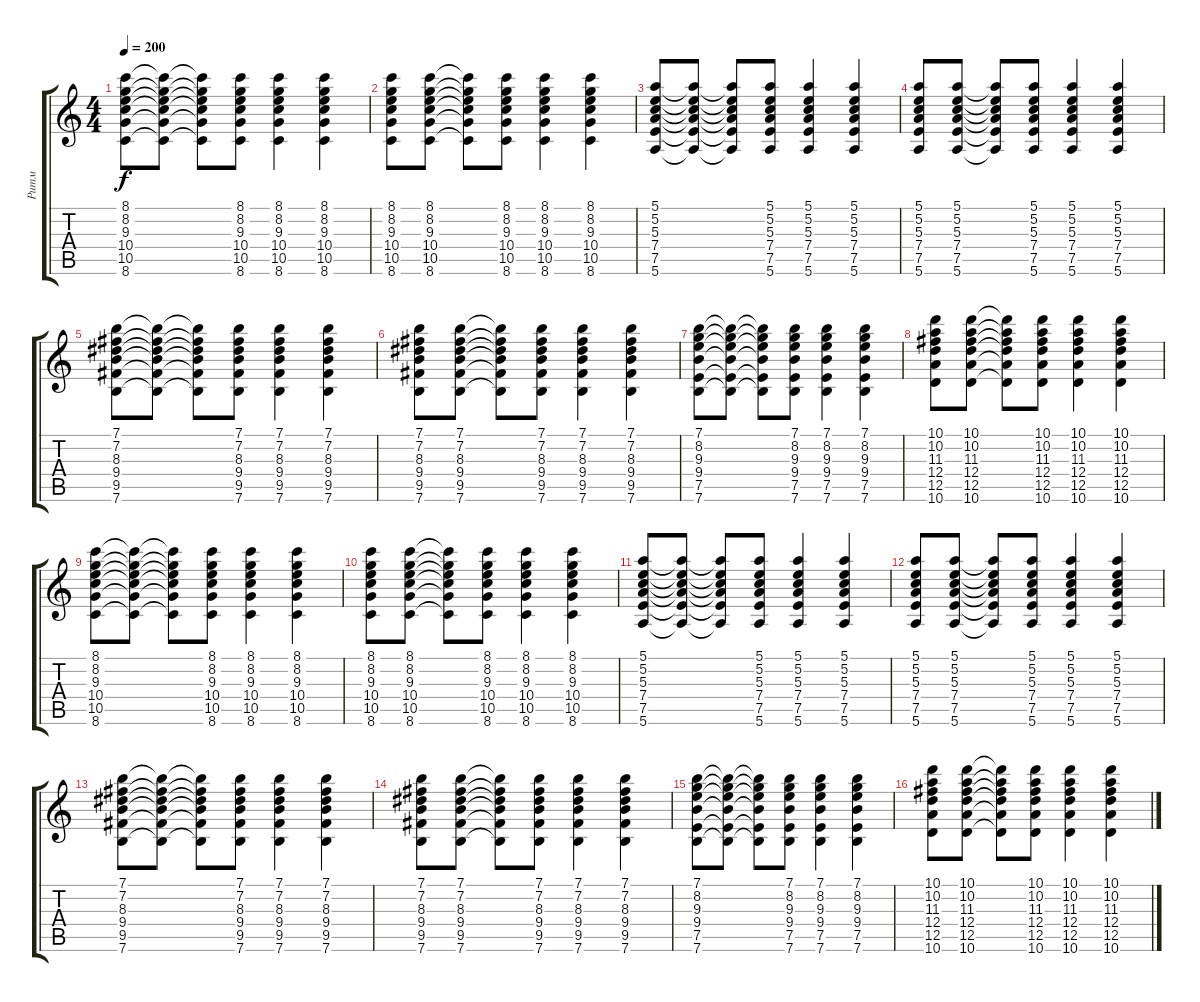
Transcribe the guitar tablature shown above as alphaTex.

\track ("Ритм" "Ритм") {instrument acousticguitarsteel}
\staff {score tabs}
\tuning (E4 B3 G3 D3 A2 E2) {hide}
\ts (4 4)
\tempo 200
\clef g2
\ks c
(8.1 8.2 9.3 10.4 10.5 8.6).8{dy f} (8.1{t} 8.2{t} 9.3{t} 10.4{t} 10.5{t} 8.6{t}).8 (8.1{t} 8.2{t} 9.3{t} 10.4{t} 10.5{t} 8.6{t}).8 (8.1 8.2 9.3 10.4 10.5 8.6).8 (8.1 8.2 9.3 10.4 10.5 8.6).4 (8.1 8.2 9.3 10.4 10.5 8.6).4 |
(8.1 8.2 9.3 10.4 10.5 8.6).8 (8.1 8.2 9.3 10.4 10.5 8.6).8 (8.1{t} 8.2{t} 9.3{t} 10.4{t} 10.5{t} 8.6{t}).8 (8.1 8.2 9.3 10.4 10.5 8.6).8 (8.1 8.2 9.3 10.4 10.5 8.6).4 (8.1 8.2 9.3 10.4 10.5 8.6).4 |
(5.1 5.2 5.3 7.4 7.5 5.6).8 (5.1{t} 5.2{t} 5.3{t} 7.4{t} 7.5{t} 5.6{t}).8 (5.1{t} 5.2{t} 5.3{t} 7.4{t} 7.5{t} 5.6{t}).8 (5.1 5.2 5.3 7.4 7.5 5.6).8 (5.1 5.2 5.3 7.4 7.5 5.6).4 (5.1 5.2 5.3 7.4 7.5 5.6).4 |
(5.1 5.2 5.3 7.4 7.5 5.6).8 (5.1 5.2 5.3 7.4 7.5 5.6).8 (5.1{t} 5.2{t} 5.3{t} 7.4{t} 7.5{t} 5.6{t}).8 (5.1 5.2 5.3 7.4 7.5 5.6).8 (5.1 5.2 5.3 7.4 7.5 5.6).4 (5.1 5.2 5.3 7.4 7.5 5.6).4 |
(7.1 7.2 8.3 9.4 9.5 7.6).8 (7.1{t} 7.2{t} 8.3{t} 9.4{t} 9.5{t} 7.6{t}).8 (7.1{t} 7.2{t} 8.3{t} 9.4{t} 9.5{t} 7.6{t}).8 (7.1 7.2 8.3 9.4 9.5 7.6).8 (7.1 7.2 8.3 9.4 9.5 7.6).4 (7.1 7.2 8.3 9.4 9.5 7.6).4 |
(7.1 7.2 8.3 9.4 9.5 7.6).8 (7.1 7.2 8.3 9.4 9.5 7.6).8 (7.1{t} 7.2{t} 8.3{t} 9.4{t} 9.5{t} 7.6{t}).8 (7.1 7.2 8.3 9.4 9.5 7.6).8 (7.1 7.2 8.3 9.4 9.5 7.6).4 (7.1 7.2 8.3 9.4 9.5 7.6).4 |
(7.1 8.2 9.3 9.4 7.5 7.6).8 (7.1{t} 8.2{t} 9.3{t} 9.4{t} 7.5{t} 7.6{t}).8 (7.1{t} 8.2{t} 9.3{t} 9.4{t} 7.5{t} 7.6{t}).8 (7.1 8.2 9.3 9.4 7.5 7.6).8 (7.1 8.2 9.3 9.4 7.5 7.6).4 (7.1 8.2 9.3 9.4 7.5 7.6).4 |
(10.1 10.2 11.3 12.4 12.5 10.6).8 (10.1 10.2 11.3 12.4 12.5 10.6).8 (10.1{t} 10.2{t} 11.3{t} 12.4{t} 12.5{t} 10.6{t}).8 (10.1 10.2 11.3 12.4 12.5 10.6).8 (10.1 10.2 11.3 12.4 12.5 10.6).4 (10.1 10.2 11.3 12.4 12.5 10.6).4 |
(8.1 8.2 9.3 10.4 10.5 8.6).8 (8.1{t} 8.2{t} 9.3{t} 10.4{t} 10.5{t} 8.6{t}).8 (8.1{t} 8.2{t} 9.3{t} 10.4{t} 10.5{t} 8.6{t}).8 (8.1 8.2 9.3 10.4 10.5 8.6).8 (8.1 8.2 9.3 10.4 10.5 8.6).4 (8.1 8.2 9.3 10.4 10.5 8.6).4 |
(8.1 8.2 9.3 10.4 10.5 8.6).8 (8.1 8.2 9.3 10.4 10.5 8.6).8 (8.1{t} 8.2{t} 9.3{t} 10.4{t} 10.5{t} 8.6{t}).8 (8.1 8.2 9.3 10.4 10.5 8.6).8 (8.1 8.2 9.3 10.4 10.5 8.6).4 (8.1 8.2 9.3 10.4 10.5 8.6).4 |
(5.1 5.2 5.3 7.4 7.5 5.6).8 (5.1{t} 5.2{t} 5.3{t} 7.4{t} 7.5{t} 5.6{t}).8 (5.1{t} 5.2{t} 5.3{t} 7.4{t} 7.5{t} 5.6{t}).8 (5.1 5.2 5.3 7.4 7.5 5.6).8 (5.1 5.2 5.3 7.4 7.5 5.6).4 (5.1 5.2 5.3 7.4 7.5 5.6).4 |
(5.1 5.2 5.3 7.4 7.5 5.6).8 (5.1 5.2 5.3 7.4 7.5 5.6).8 (5.1{t} 5.2{t} 5.3{t} 7.4{t} 7.5{t} 5.6{t}).8 (5.1 5.2 5.3 7.4 7.5 5.6).8 (5.1 5.2 5.3 7.4 7.5 5.6).4 (5.1 5.2 5.3 7.4 7.5 5.6).4 |
(7.1 7.2 8.3 9.4 9.5 7.6).8 (7.1{t} 7.2{t} 8.3{t} 9.4{t} 9.5{t} 7.6{t}).8 (7.1{t} 7.2{t} 8.3{t} 9.4{t} 9.5{t} 7.6{t}).8 (7.1 7.2 8.3 9.4 9.5 7.6).8 (7.1 7.2 8.3 9.4 9.5 7.6).4 (7.1 7.2 8.3 9.4 9.5 7.6).4 |
(7.1 7.2 8.3 9.4 9.5 7.6).8 (7.1 7.2 8.3 9.4 9.5 7.6).8 (7.1{t} 7.2{t} 8.3{t} 9.4{t} 9.5{t} 7.6{t}).8 (7.1 7.2 8.3 9.4 9.5 7.6).8 (7.1 7.2 8.3 9.4 9.5 7.6).4 (7.1 7.2 8.3 9.4 9.5 7.6).4 |
(7.1 8.2 9.3 9.4 7.5 7.6).8 (7.1{t} 8.2{t} 9.3{t} 9.4{t} 7.5{t} 7.6{t}).8 (7.1{t} 8.2{t} 9.3{t} 9.4{t} 7.5{t} 7.6{t}).8 (7.1 8.2 9.3 9.4 7.5 7.6).8 (7.1 8.2 9.3 9.4 7.5 7.6).4 (7.1 8.2 9.3 9.4 7.5 7.6).4 |
(10.1 10.2 11.3 12.4 12.5 10.6).8 (10.1 10.2 11.3 12.4 12.5 10.6).8 (10.1{t} 10.2{t} 11.3{t} 12.4{t} 12.5{t} 10.6{t}).8 (10.1 10.2 11.3 12.4 12.5 10.6).8 (10.1 10.2 11.3 12.4 12.5 10.6).4 (10.1 10.2 11.3 12.4 12.5 10.6).4
